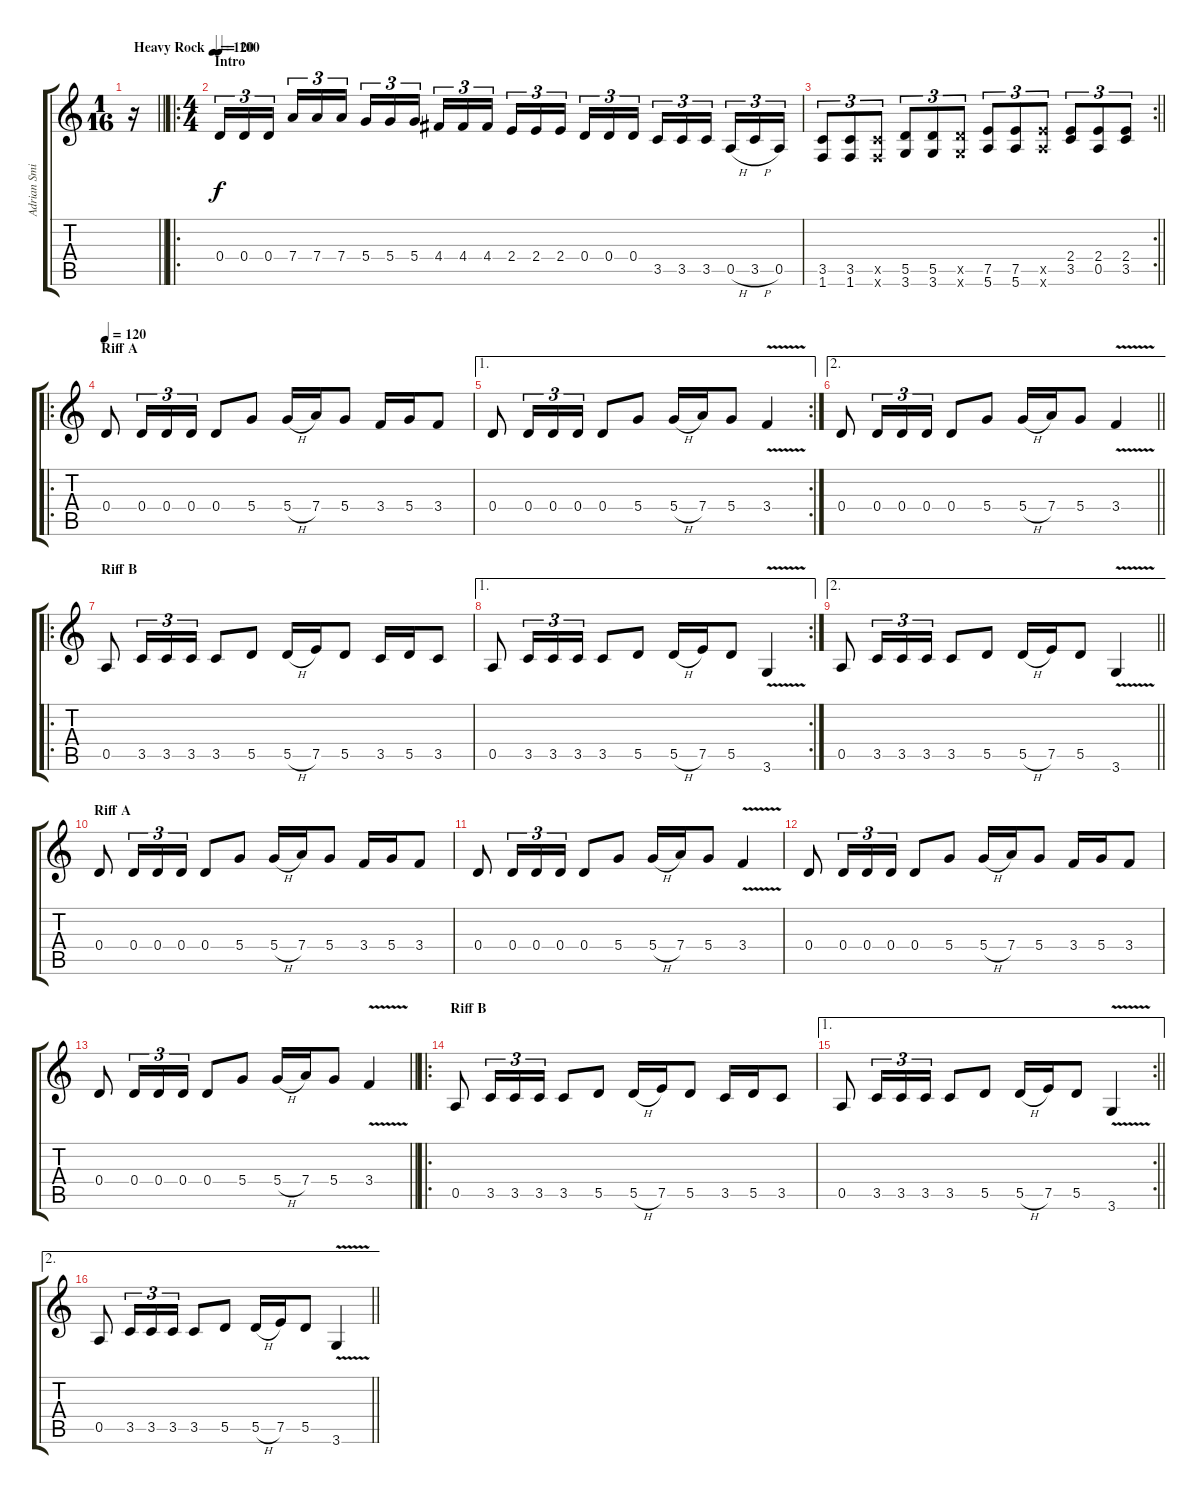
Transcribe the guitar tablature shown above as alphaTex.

\track ("Adrian Smith" "Adrian Smi") {instrument distortionguitar}
\staff {score tabs}
\tuning (E4 B3 G3 D3 A2 E2) {hide}
\ts (1 16)
\tempo (120 "Heavy Rock")
\clef g2
\barLineRight lightlight
\ks c
r.16{dy f instrument distortionguitar} |
\ro
\ts (4 4)
\section ("" "Intro")
\tempo 100
0.4.16{tu (3 2)} 0.4.16{tu (3 2)} 0.4.16{tu (3 2) beam splitsecondary} 7.4.16{tu (3 2)} 7.4.16{tu (3 2)} 7.4.16{tu (3 2)} 5.4.16{tu (3 2)} 5.4.16{tu (3 2)} 5.4.16{tu (3 2) beam splitsecondary} 4.4.16{tu (3 2)} 4.4.16{tu (3 2)} 4.4.16{tu (3 2)} 2.4.16{tu (3 2)} 2.4.16{tu (3 2)} 2.4.16{tu (3 2) beam splitsecondary} 0.4.16{tu (3 2)} 0.4.16{tu (3 2)} 0.4.16{tu (3 2)} 3.5.16{tu (3 2)} 3.5.16{tu (3 2)} 3.5.16{tu (3 2) beam splitsecondary} 0.5{h}.16{tu (3 2)} 3.5{h}.16{tu (3 2)} 0.5.16{tu (3 2)} |
\rc 2
\barLineRight lightlight
(3.5 1.6).8{tu (3 2)} (3.5 1.6).8{tu (3 2)} (3.5{x} 1.6{x}).8{tu (3 2)} (5.5 3.6).8{tu (3 2)} (5.5 3.6).8{tu (3 2)} (5.5{x} 3.6{x}).8{tu (3 2)} (7.5 5.6).8{tu (3 2)} (7.5 5.6).8{tu (3 2)} (7.5{x} 5.6{x}).8{tu (3 2)} (2.4 3.5).8{tu (3 2)} (2.4 0.5).8{tu (3 2)} (2.4 3.5).8{tu (3 2)} |
\ro
\section ("" "Riff A")
\tempo 120
0.4.8 0.4.16{tu (3 2)} 0.4.16{tu (3 2)} 0.4.16{tu (3 2)} 0.4.8 5.4.8 5.4{h}.16 7.4.16 5.4.8 3.4.16 5.4.16 3.4.8 |
\ae 1
\rc 2
0.4.8 0.4.16{tu (3 2)} 0.4.16{tu (3 2)} 0.4.16{tu (3 2)} 0.4.8 5.4.8 5.4{h}.16 7.4.16 5.4.8 3.4{v}.4 |
\ae 2
\barLineRight lightlight
0.4.8 0.4.16{tu (3 2)} 0.4.16{tu (3 2)} 0.4.16{tu (3 2)} 0.4.8 5.4.8 5.4{h}.16 7.4.16 5.4.8 3.4{v}.4 |
\ro
\section ("" "Riff B")
0.5.8 3.5.16{tu (3 2)} 3.5.16{tu (3 2)} 3.5.16{tu (3 2)} 3.5.8 5.5.8 5.5{h}.16 7.5.16 5.5.8 3.5.16 5.5.16 3.5.8 |
\ae 1
\rc 2
0.5.8 3.5.16{tu (3 2)} 3.5.16{tu (3 2)} 3.5.16{tu (3 2)} 3.5.8 5.5.8 5.5{h}.16 7.5.16 5.5.8 3.6{v}.4 |
\ae 2
\barLineRight lightlight
0.5.8 3.5.16{tu (3 2)} 3.5.16{tu (3 2)} 3.5.16{tu (3 2)} 3.5.8 5.5.8 5.5{h}.16 7.5.16 5.5.8 3.6{v}.4 |
\section ("" "Riff A")
0.4.8 0.4.16{tu (3 2)} 0.4.16{tu (3 2)} 0.4.16{tu (3 2)} 0.4.8 5.4.8 5.4{h}.16 7.4.16 5.4.8 3.4.16 5.4.16 3.4.8 |
0.4.8 0.4.16{tu (3 2)} 0.4.16{tu (3 2)} 0.4.16{tu (3 2)} 0.4.8 5.4.8 5.4{h}.16 7.4.16 5.4.8 3.4{v}.4 |
0.4.8 0.4.16{tu (3 2)} 0.4.16{tu (3 2)} 0.4.16{tu (3 2)} 0.4.8 5.4.8 5.4{h}.16 7.4.16 5.4.8 3.4.16 5.4.16 3.4.8 |
\barLineRight lightlight
0.4.8 0.4.16{tu (3 2)} 0.4.16{tu (3 2)} 0.4.16{tu (3 2)} 0.4.8 5.4.8 5.4{h}.16 7.4.16 5.4.8 3.4{v}.4 |
\ro
\section ("" "Riff B")
0.5.8 3.5.16{tu (3 2)} 3.5.16{tu (3 2)} 3.5.16{tu (3 2)} 3.5.8 5.5.8 5.5{h}.16 7.5.16 5.5.8 3.5.16 5.5.16 3.5.8 |
\ae 1
\rc 2
\barLineRight lightlight
0.5.8 3.5.16{tu (3 2)} 3.5.16{tu (3 2)} 3.5.16{tu (3 2)} 3.5.8 5.5.8 5.5{h}.16 7.5.16 5.5.8 3.6{v}.4 |
\ae 2
\barLineRight lightlight
0.5.8 3.5.16{tu (3 2)} 3.5.16{tu (3 2)} 3.5.16{tu (3 2)} 3.5.8 5.5.8 5.5{h}.16 7.5.16 5.5.8 3.6{v}.4
